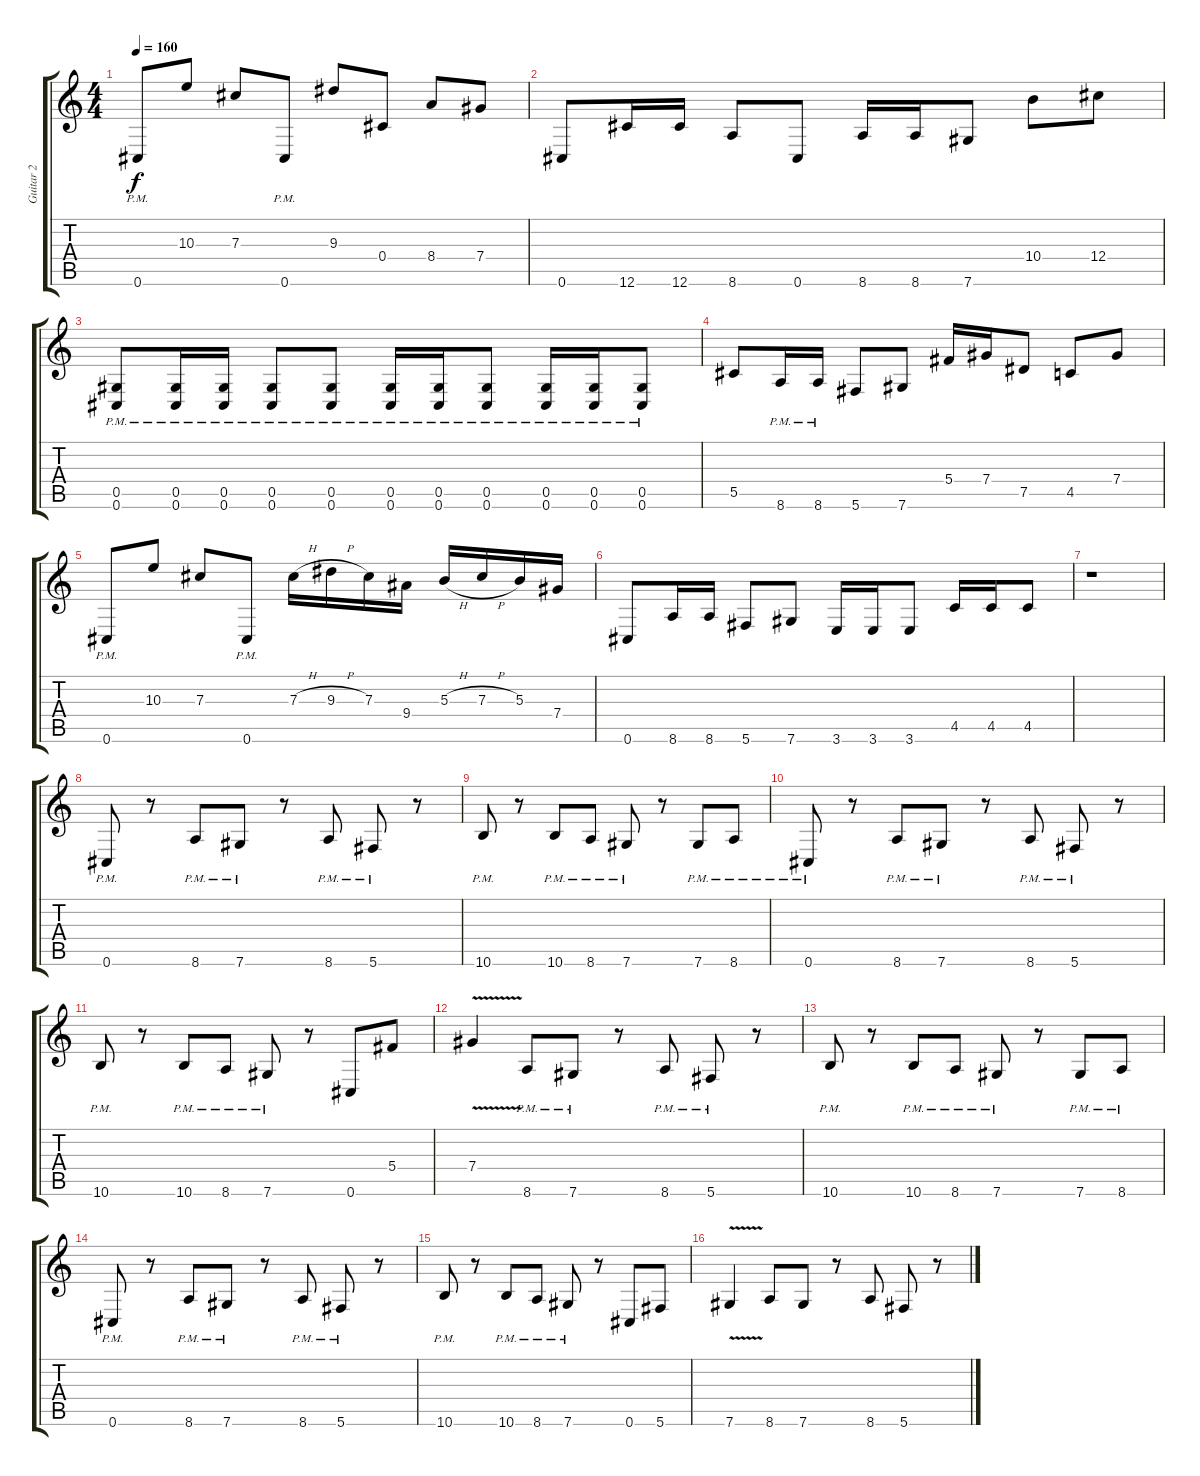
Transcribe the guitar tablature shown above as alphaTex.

\track ("Guitar 2" "Guitar 2") {instrument overdrivenguitar}
\staff {score tabs}
\tuning (Eb4 Bb3 Gb3 Db3 Ab2 Db2) {hide}
\ts (4 4)
\tempo 160
\clef g2
\ks c
0.6{pm}.8{dy f} 10.3.8 7.3.8 0.6{pm}.8 9.3.8 0.4.8 8.4.8 7.4.8 |
0.6.8 12.6.16 12.6.16 8.6.8 0.6.8 8.6.16 8.6.16 7.6.8 10.4.8 12.4.8 |
(0.5{pm} 0.6{pm}).8 (0.5{pm} 0.6{pm}).16 (0.5{pm} 0.6{pm}).16 (0.5{pm} 0.6{pm}).8 (0.5{pm} 0.6{pm}).8 (0.5{pm} 0.6{pm}).16 (0.5{pm} 0.6{pm}).16 (0.5{pm} 0.6{pm}).8 (0.5{pm} 0.6{pm}).16 (0.5{pm} 0.6{pm}).16 (0.5{pm} 0.6{pm}).8 |
5.5.8 8.6{pm}.16 8.6{pm}.16 5.6.8 7.6.8 5.4.16 7.4.16 7.5.8 4.5.8 7.4.8 |
0.6{pm}.8 10.3.8 7.3.8 0.6{pm}.8 7.3{h}.16 9.3{h}.16 7.3.16 9.4.16 5.3{h}.16 7.3{h}.16 5.3.16 7.4.16 |
0.6.8 8.6.16 8.6.16 5.6.8 7.6.8 3.6.16 3.6.16 3.6.8 4.5.16 4.5.16 4.5.8 |
r.1 |
0.6{pm}.8 r.8 8.6{pm}.8 7.6{pm}.8 r.8 8.6{pm}.8 5.6{pm}.8 r.8 |
10.6{pm}.8 r.8 10.6{pm}.8 8.6{pm}.8 7.6{pm}.8 r.8 7.6{pm}.8 8.6{pm}.8 |
0.6{pm}.8 r.8 8.6{pm}.8 7.6{pm}.8 r.8 8.6{pm}.8 5.6{pm}.8 r.8 |
10.6{pm}.8 r.8 10.6{pm}.8 8.6{pm}.8 7.6{pm}.8 r.8 0.6.8 5.4.8 |
7.4{v}.4 8.6{pm}.8 7.6{pm}.8 r.8 8.6{pm}.8 5.6{pm}.8 r.8 |
10.6{pm}.8 r.8 10.6{pm}.8 8.6{pm}.8 7.6{pm}.8 r.8 7.6{pm}.8 8.6{pm}.8 |
0.6{pm}.8 r.8 8.6{pm}.8 7.6{pm}.8 r.8 8.6{pm}.8 5.6{pm}.8 r.8 |
10.6{pm}.8 r.8 10.6{pm}.8 8.6{pm}.8 7.6{pm}.8 r.8 0.6.8 5.6.8 |
7.6{v}.4 8.6.8 7.6.8 r.8 8.6.8 5.6.8 r.8
